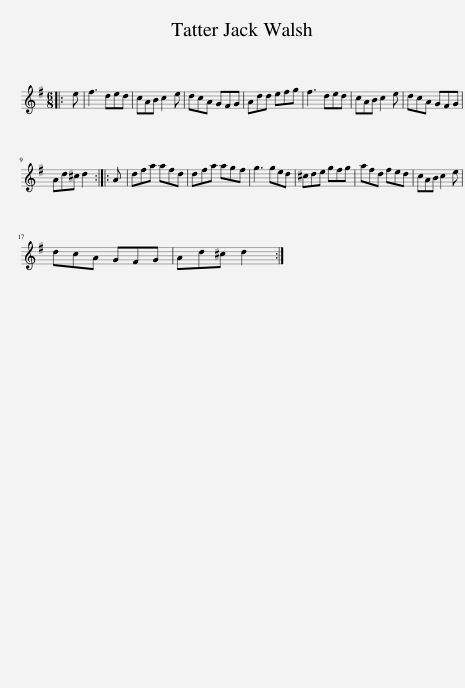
X:1
L:1/8
M:6/8
I:linebreak $
K:G
V:1 treble
V:1
|: e | f3 ded | cAB c2 e | dcA GFG | Add efg | %5
 f3 ded | cAB c2 e | dcA GFG |$ Ad^c d2 :: A | %10
 dfa afd | dfa agf | g3 ged | ^cde gfg | afd fed | %15
 cAB c2 e |$ dcA GFG | Ad^c d2 :| %18
